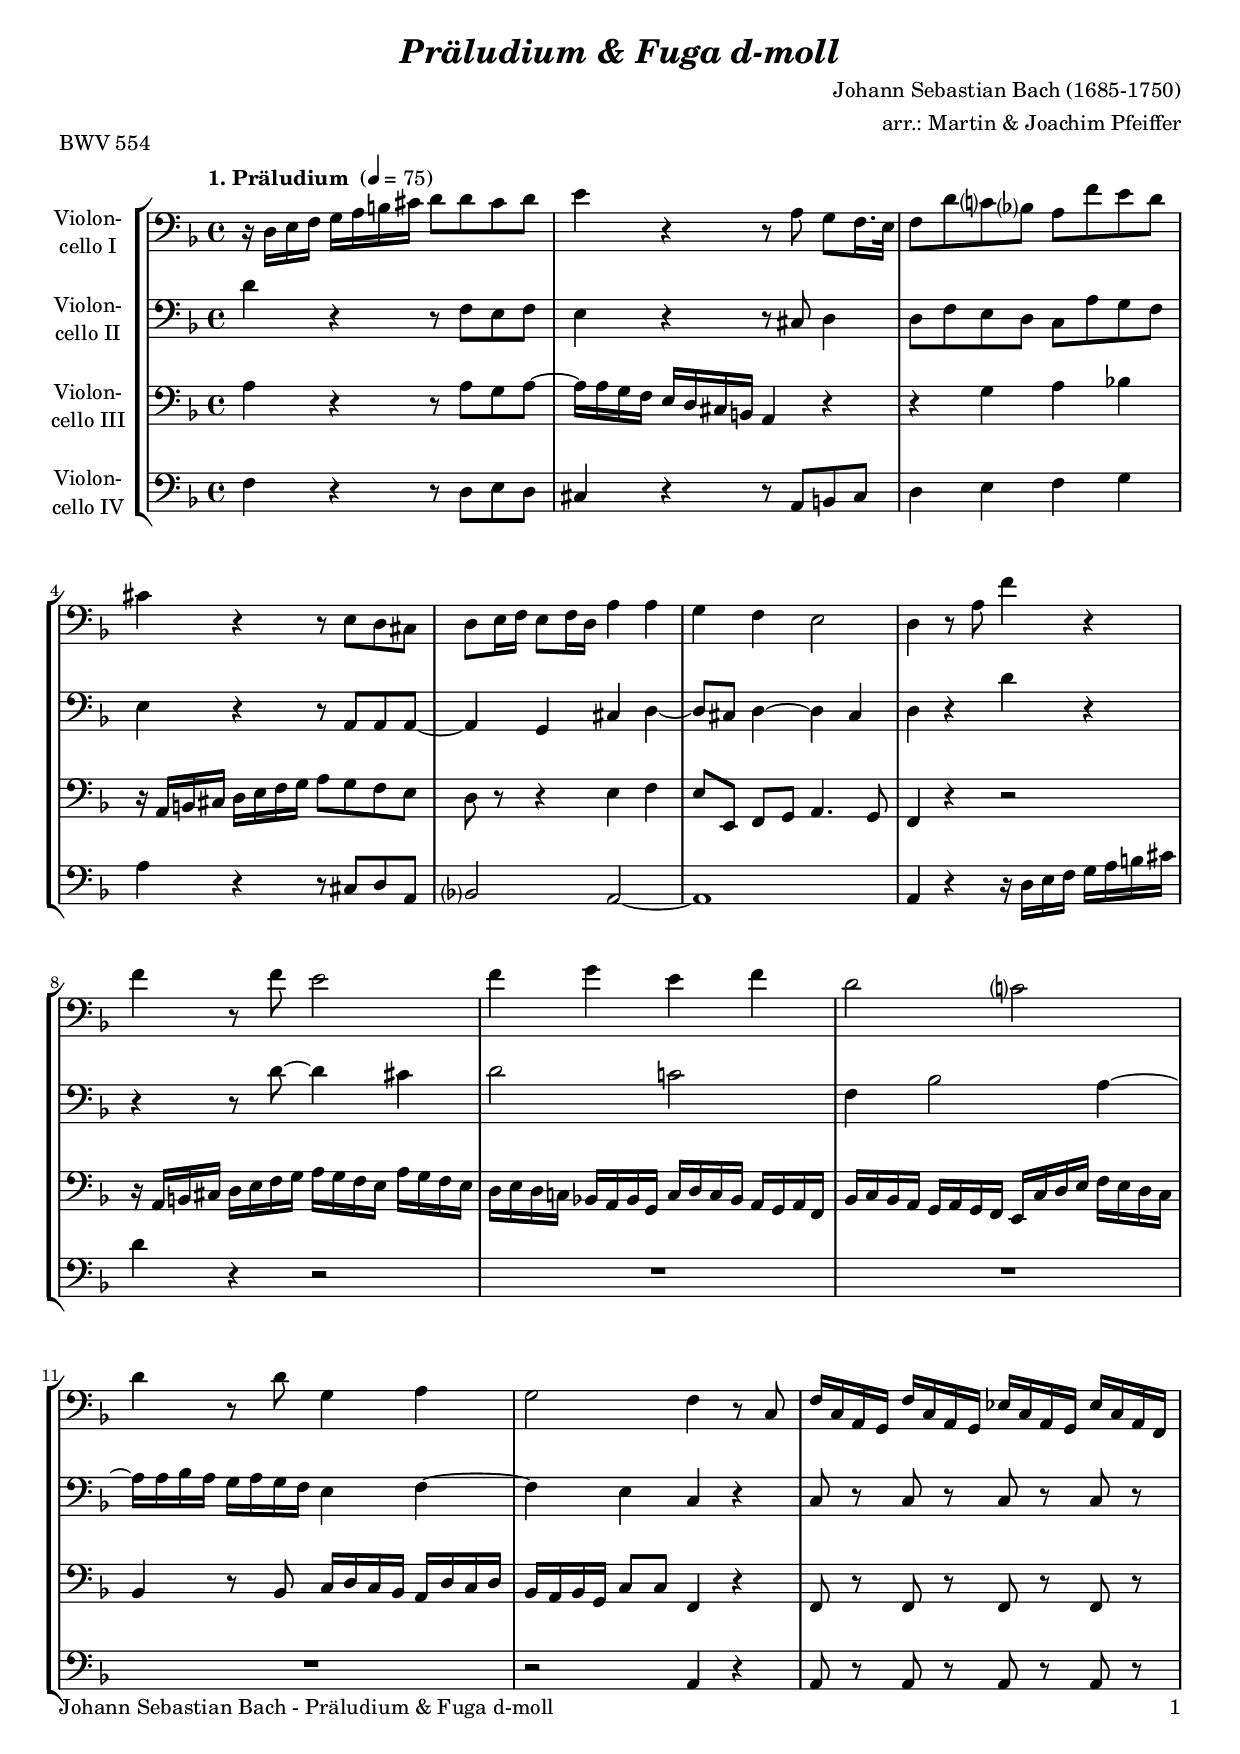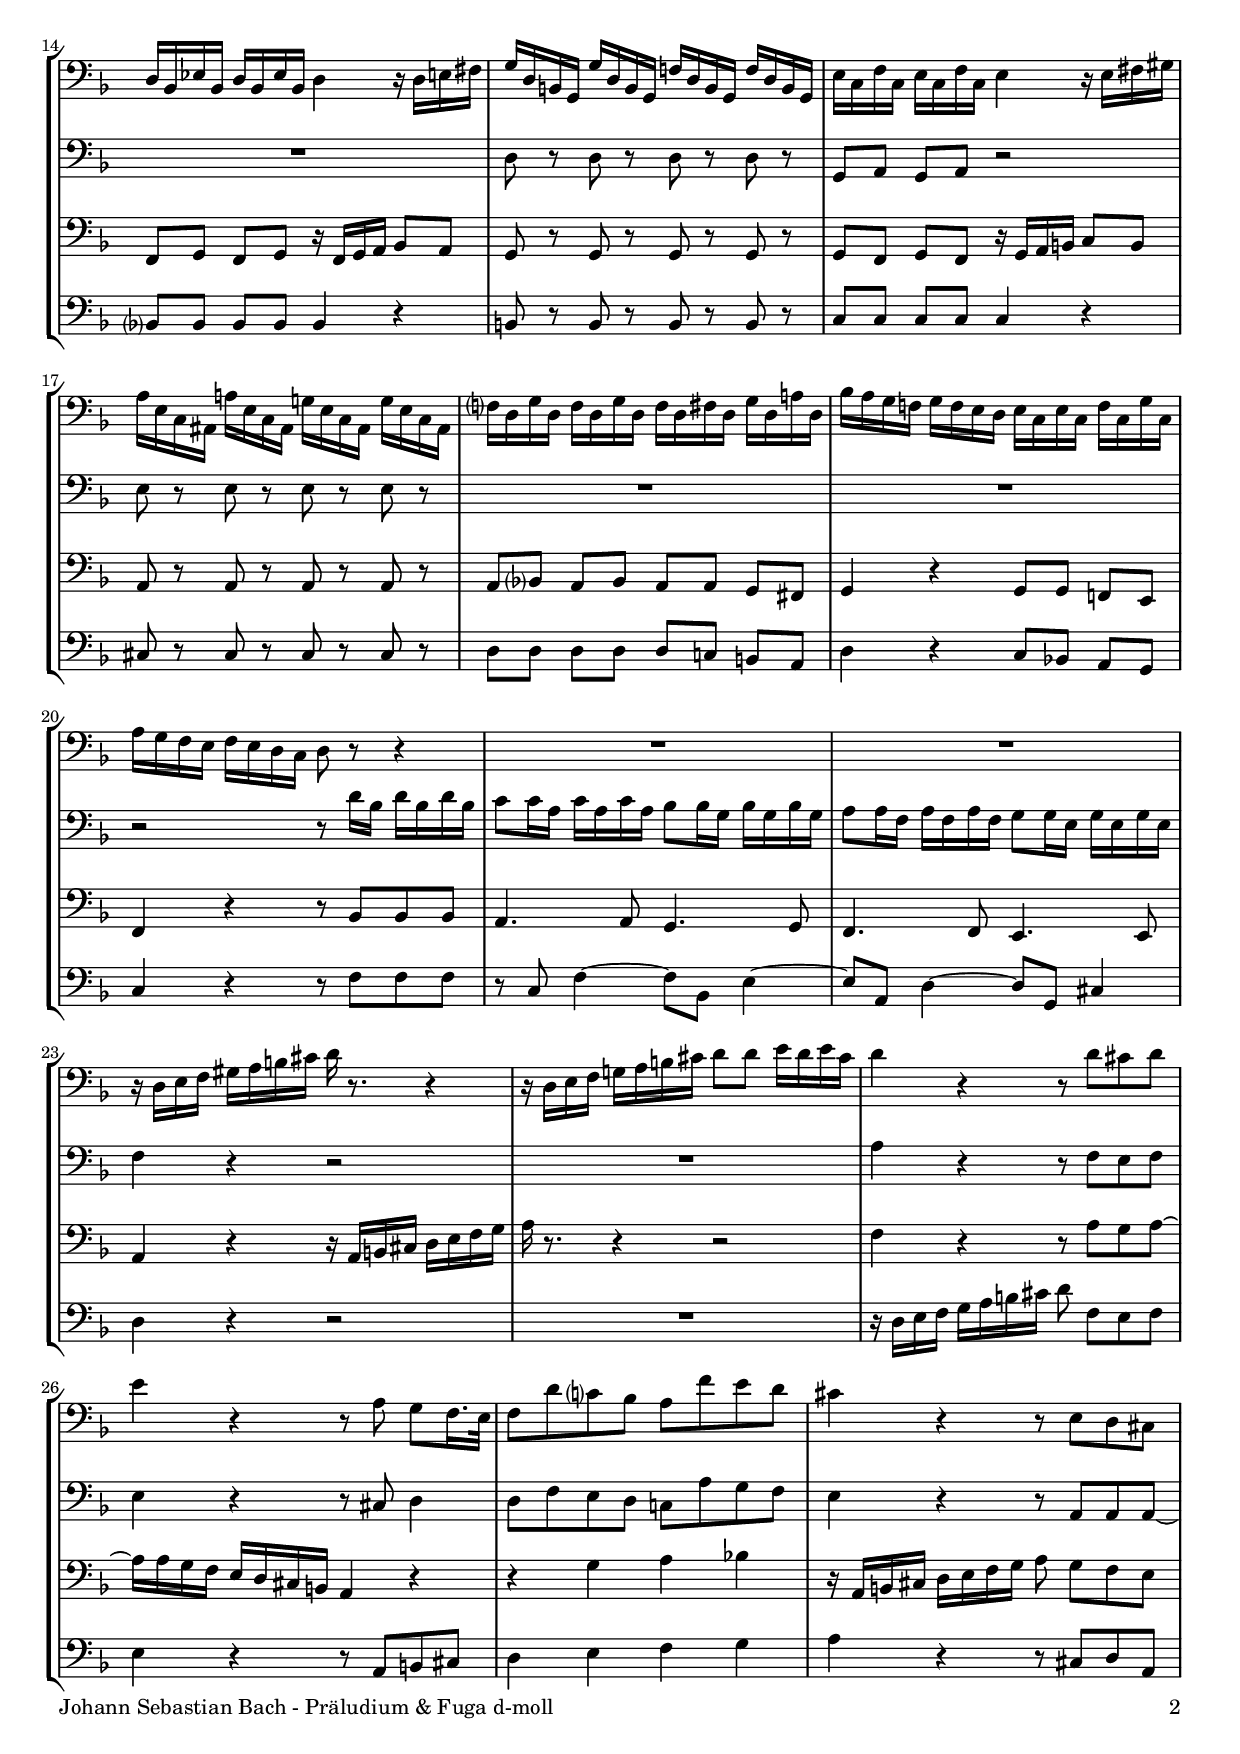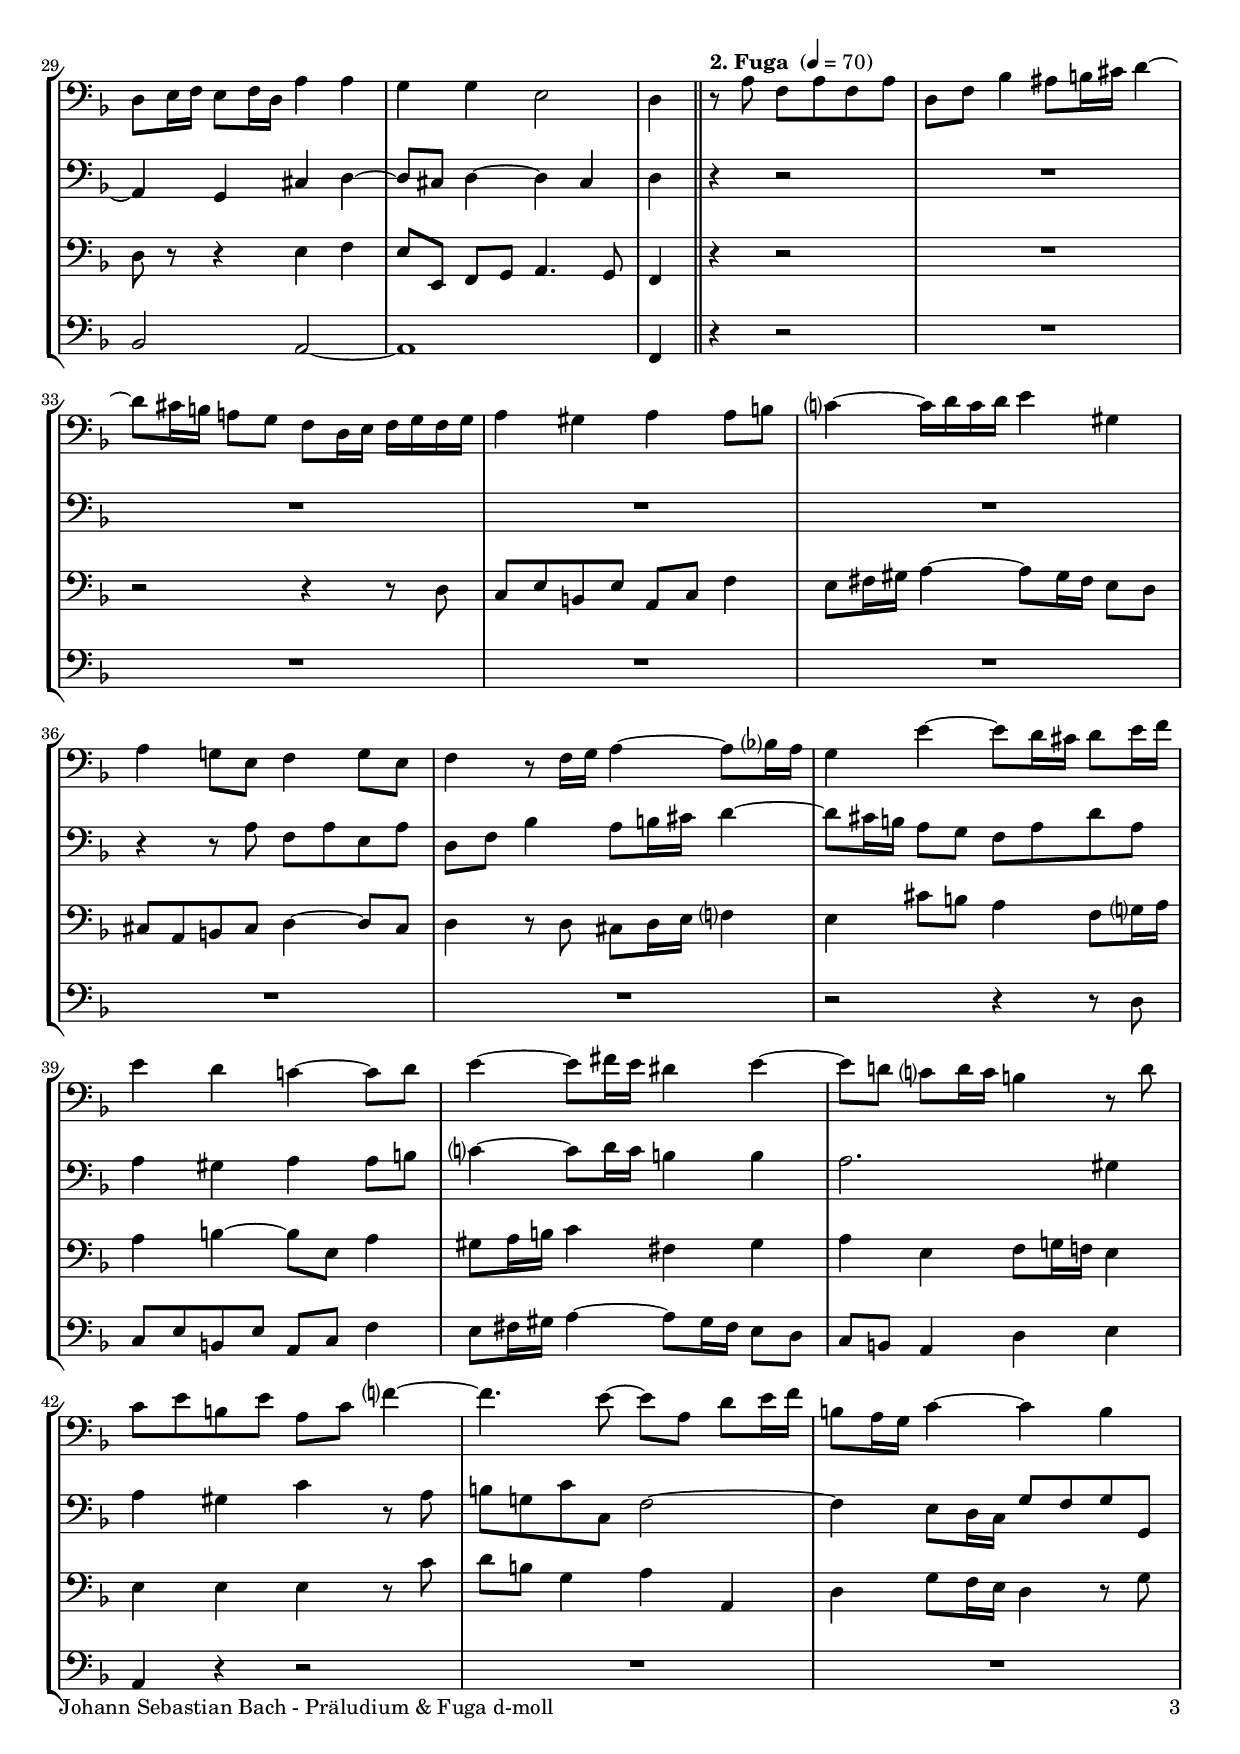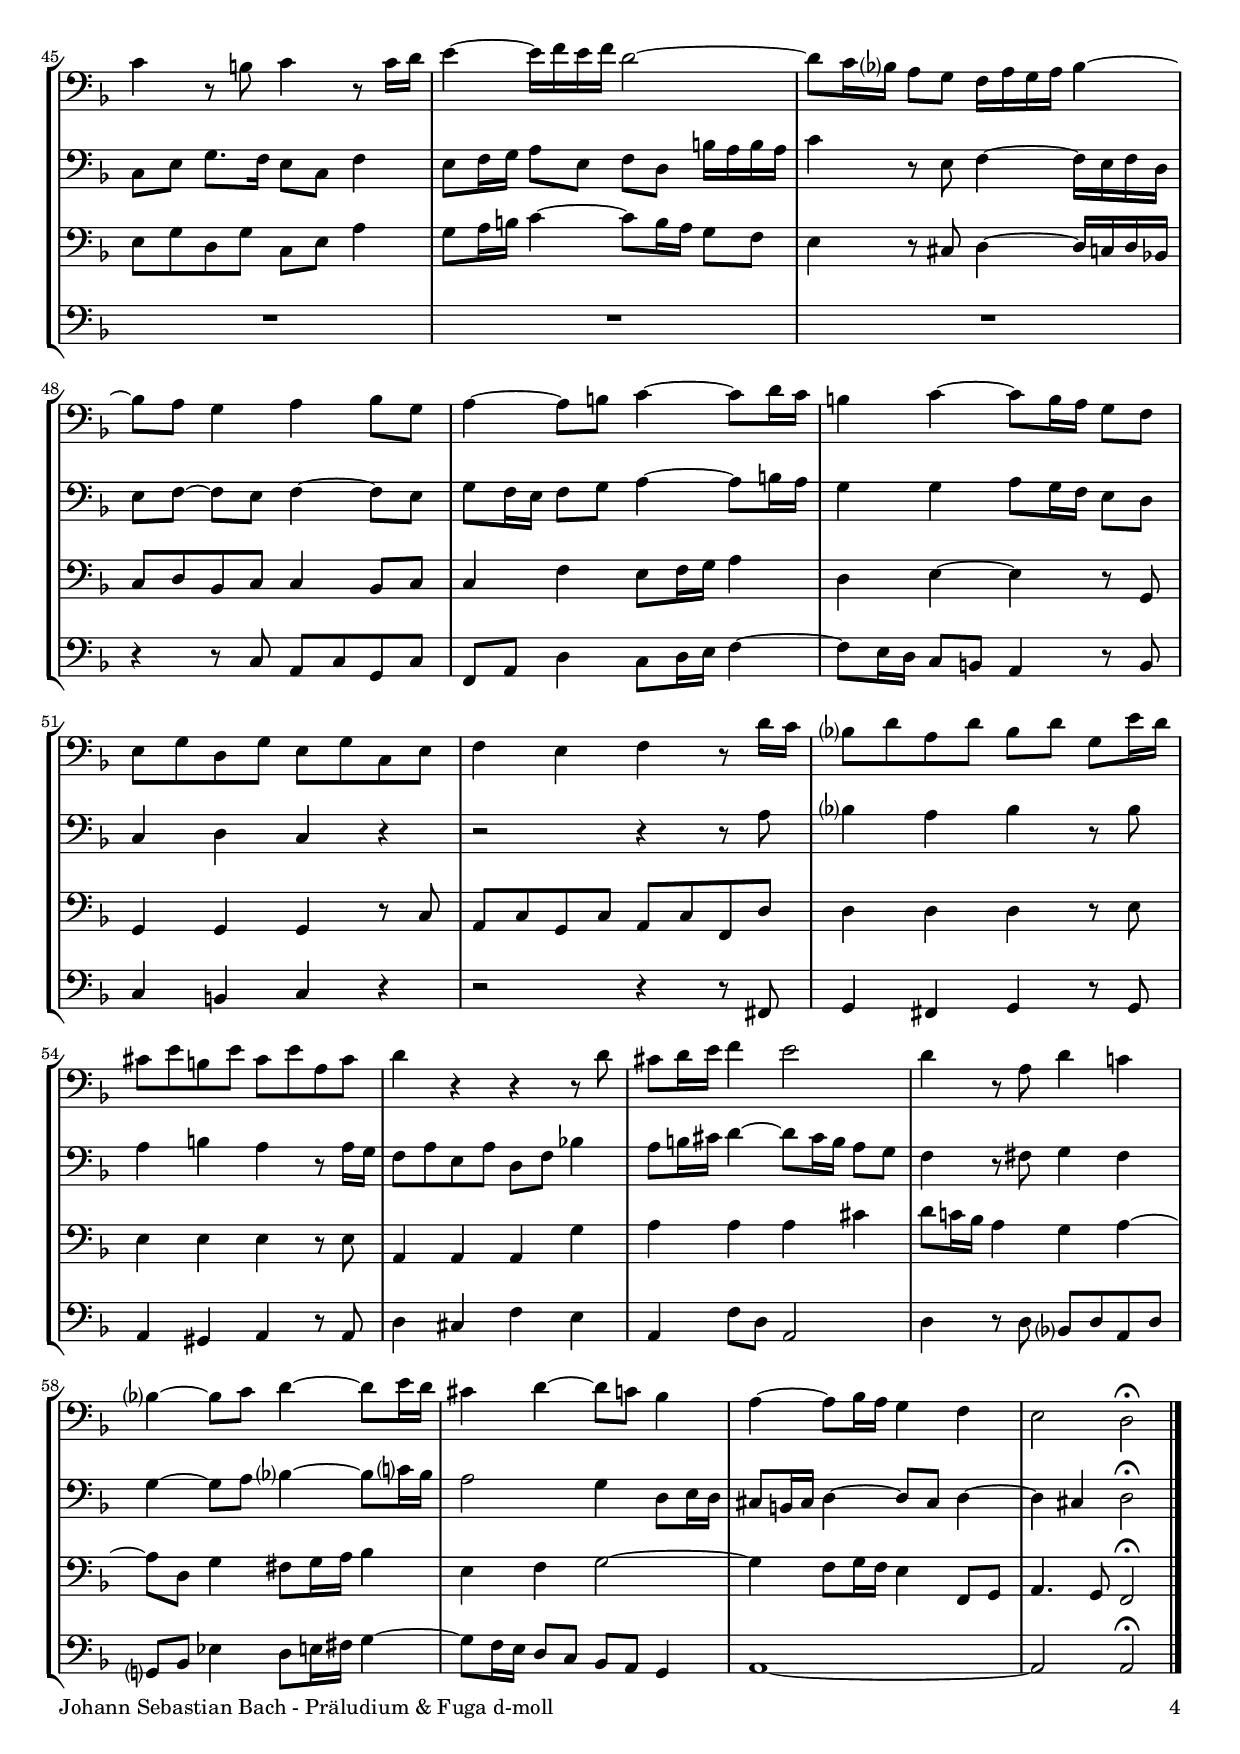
\version "2.18.2"
\include "deutsch.ly"
  
#(set-global-staff-size 18.25)

\header {
  title     = \markup \bold \italic "Präludium & Fuga d-moll"
  composer  = "Johann Sebastian Bach (1685-1750)"
  arranger  = "arr.: Martin & Joachim Pfeiffer"
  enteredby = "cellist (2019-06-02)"
  piece     = "BWV 554"
}

voiceconsts = {
  \key e \minor
  \time 4/4
  \clef "bass"
%  \numericTimeSignature
  \compressFullBarRests
  % Set default beaming for all staves
%  \set Timing.beamExceptions = #'()
%  \set Timing.baseMoment     = #(ly:make-moment 1 4)
%  \set Timing.beatStructure  = #'(1 1 1)
}

micl = "clarinet"
mifl = "flute"
miob = "oboe"
mifh = "french horn"
misx = "tenor sax"
mist = "string ensemble 1"
miba = "cello"

atem = \mark \markup \box \italic "a tempo"
rit  = \mark \markup \box \italic "rit."

introa = {           \tempo "1. Präludium " 4=75 }
introb = { \bar "||" \tempo "2. Fuga "      4=70 }

va = \relative c {
  \voiceconsts

  \introa
  r16 e fis g a h cis dis e8 e dis e
  fis4 r r8 h, a g16. fis32
  g8 e' d? c? h g' fis e

  dis4 r r8 fis, e dis
  e fis16 g fis8 g16 e h'4 h
  a g fis2
  e4 r8 h' g'4 r

  g r8 g fis2
  g4 a fis g
  e2 d?

  e4 r8 e a,4 h
  a2 g4 r8 d
  g16 d h a g' d h a f' d h a f' d h g

  e' c f c e c f c e4 r16 e fis gis
  a e cis a a' e cis a g'! e cis a g' e cis a
  fis' d g d fis d g d fis4 r16 fis gis ais

  h fis d his h'! fis d his a'! fis d his a' fis d his
  g'? e a e g e a e g e gis e a e h'! e,
  c' h a g! a g fis e fis d fis d g d a' d,

  h' a g fis g fis e d e8 r r4
  R1*2

  r16 e fis g ais h cis dis e r8. r4
  r16 e, fis g a! h cis dis e8 e fis16 e fis dis
  e4 r r8 e dis e

  fis4 r r8 h, a g16. fis32
  g8 e' d? c h g' fis e
  dis4 r r8 fis, e dis
  e fis16 g fis8 g16 e h'4 h

  a a fis2
  e4 \introb r8 h' g h g h
  e, g c4 his8 cis16 dis e4~
  e8 dis16 cis h!8 a g e16 fis g a g a

  h4 ais h h8 cis
  d?4~ d16 e d e fis4 ais,
  h a!8 fis g4 a8 fis

  g4 r8 g16 a h4~ h8 c?16 h
  a4 fis'~ fis8 e16 dis e8 fis16 g
  fis4 e d!~ d8 e

  fis4~ fis8 gis16 fis eis4 fis~
  fis8 e! d? e16 d cis4 r8 e
  d fis cis fis h, d g?4~

  g4. fis8~ fis h, e fis16 g
  cis,8 h16 a d4~ d cis
  d r8 cis d4 r8 d16 e

  fis4~ fis16 g fis g e2~
  e8 d16 c? h8 a g16 h a h c4~
  c8 h a4 h c8 a

  h4~ h8 cis d4~ d8 e16 d
  cis4 d~ d8 cis16 h a8 g
  fis a e a fis a d, fis

  g4 fis g r8 e'16 d
  c?8 e h e c e a, fis'16 e
  dis8 fis cis fis dis fis h, dis
  e4 r r r8 e

  dis e16 fis g4 fis2
  e4 r8 h e4 d!
  c?~ c8 d e4~ e8 fis16 e

  dis4 e~ e8 d c4
  h~ h8 c16 h a4 g
  fis2 e\fermata \bar "|."
}

vb = \relative c' {
  \voiceconsts

  \introa
  e4 r r8 g, fis g
  fis4 r r8 dis e4
  e8 g fis e d h' a g

  fis4 r r8 h, h h~
  h4 a dis e~
  e8 dis e4~ e dis
  e r e' r

  r r8 e~ e4 dis
  e2 d!
  g,4 c2 h4~

  h16 h c h a h a g fis4 g~
  g fis d r
  d8 r d r d r d r

  R1
  e8 r e r e r e r
  a, h a[ h] r2

  fis'8 r fis r fis r fis r
  R1*2
  r2 r8 e'16 c e c e c
  d8 d16 h d h d h c8 c16 a c a c a
  h8 h16 g h g h g a8 a16 fis a fis a fis

  g4 r r2
  R1
  h4 r r8 g fis g

  fis4 r r8 dis e4
  e8 g fis e d! h' a g
  fis4 r r8 h, h h~
  h4 a dis e~

  e8 dis e4~ e dis
  e \introb r r2
  R1*4
  r4 r8 h' g h fis h

  e, g c4 h8 cis16 dis e4~
  e8 dis16 cis h8 a g h e h
  h4 ais h h8 cis

  d?4~ d8 e16 d cis4 cis
  h2. ais4
  h ais d r8 h

  cis a! d d, g2~
  g4 fis8 e16 d a'8 g a a,
  d fis a8. g16 fis8 d g4

  fis8 g16 a h8 fis g e cis'16 h cis h
  d4 r8 fis, g4~ g16 fis g e
  fis8 g~ g[ fis] g4~ g8 fis

  a g16 fis g8 a h4~ h8 cis16 h
  a4 a h8 a16 g fis8 e
  d4 e d r

  r2 r4 r8 h'
  c?4 h c r8 c
  h4 cis h r8 h16 a
  g8 h fis h e, g c!4

  h8 cis16 dis e4~ e8 dis16 cis h8 a
  g4 r8 gis a4 gis
  a~ a8 h c?4~ c8 d?16 c

  h2 a4 e8 fis16 e
  dis8 cis16 dis e4~ e8 dis e4~
  e dis e2\fermata \bar "|."
}

vc = \relative c' {
  \voiceconsts

  \introa
  h4 r r8 h a h~
  h16 h a g fis e dis cis h4 r
  r a' h c!

  r16 h, cis dis e fis g a h8 a g fis
  e r r4 fis g
  fis8 fis, g[ a] h4. a8
  g4 r r2

  r16 h cis dis e fis g a h a g fis h a g fis
  e fis e d! c! h c a d e d c h a h g
  c d c h a h a g fis d' e fis g fis e d

  c4 r8 c d16 e d c h e d e
  c h c a d8 d g,4 r
  g8 r g r g r g r

  g a g[ a] r16 g a h c8 h
  a r a r a r a r
  a g a[ g] r16 a h cis d8 cis

  h r h r h r h r
  h c? h[ c] h h a[ gis]
  a4 r a8 a g![ fis]

  g4 r r8 c c c
  h4. h8 a4. a8
  g4. g8 fis4. fis8

  h4 r r16 h cis dis e fis g a
  h r8. r4 r2
  g4 r r8 h a h~

  h16 h a g fis e dis cis h4 r
  r a' h c!
  r16 h, cis dis e fis g a h8 a[ g fis]
  e r r4 fis g

  fis8 fis, g[ a] h4. a8
  g4 \introb r r2
  R1
  r2 r4 r8 e'

  d fis cis fis h, d g4
  fis8 gis16 ais h4~ h8 ais16 gis fis8 e
  dis h cis dis e4~ e8 dis

  e4 r8 e dis e16 fis g?4
  fis dis'8 cis h4 g8 a?16 h
  h4 cis~ cis8 fis, h4

  ais8 h16 cis d4 gis, ais
  h fis g8 a!16 g! fis4
  fis fis fis r8 d'

  e cis a4 h h,
  e a8 g16 fis e4 r8 a
  fis a e a d, fis h4

  a8 h16 cis d4~ d8 cis16 h a8 g
  fis4 r8 dis e4~ e16 d e c!
  d8 e c d d4 c8 d

  d4 g fis8 g16 a h4
  e, fis~ fis r8 a,
  a4 a a r8 d

  h d a d h d g, e'
  e4 e e r8 fis
  fis4 fis fis r8 fis
  h,4 h h a'

  h h h dis
  e8 d!16 c h4 a h~
  h8 e, a4 gis8 a16 h c4

  fis, g a2~
  a4 g8 a16 g fis4 g,8 a
  h4. a8 g2\fermata \bar "|."
}

vd = \relative c' {
  \voiceconsts

  \introa
  g4 r r8 e fis e
  dis4 r r8 h cis dis
  e4 fis g a

  h r r8 dis, e h
  c?2 h~
  h1
  h4 r r16 e fis g a h cis dis

  e4 r r2
  R1*3
  r2 h,4 r
  h8 r h r h r h r

  c? c c[ c]  c4 r
  cis8 r cis r cis r cis r
  d d d[ d] d4 r

  dis8 r dis r dis r dis r
  e e e[ e] e d! cis[ h]
  e4 r d8 c! h[ a]

  d4 r r8 g g g
  r d g4~ g8 c, fis4~
  fis8 h, e4~ e8 a, dis4

  e r r2
  R1
  r16 e fis g a h cis dis e8 g,[ fis g]

  fis4 r r8 h, cis dis
  e4 fis g a
  h r r8 dis, e h
  c2 h~

  h1
  g4 \introb r r2
  R1*6
  r2 r4 r8 e'
  d fis cis fis h, d g4

  fis8 gis16 ais h4~ h8 ais16 gis fis8 e
  d cis h4 e fis
  h, r r2
  R1*5
  r4 r8 d h d a d

  g, h e4 d8 e16 fis g4~
  g8 fis16 e d8 cis h4 r8 cis
  d4 cis d r

  r2 r4 r8 gis,
  a4 gis a r8 a
  h4 ais h r8 h
  e4 dis g fis

  h, g'8 e h2
  e4 r8 e c? e h e
  a,? c f4 e8 fis16 gis a4~

  a8 g16 fis e8 d c h a4
  h1~
  h2 h\fermata \bar "|."
}


music = \new StaffGroup <<
      \new Staff {
	\set Staff.midiInstrument = \miba
	\set Staff.instrumentName = \markup \center-column { "Violon-" "cello I" }
	\transpose e d { \va }
      }

      \new Staff {
	\set Staff.midiInstrument = \miba
	\set Staff.instrumentName = \markup \center-column { "Violon-" "cello II" }
	\transpose e d { \vb }
      }

      \new Staff {
	\set Staff.midiInstrument = \miba
	\set Staff.instrumentName = \markup \center-column { "Violon-" "cello III" }
	\transpose e d { \vc }
      }

      \new Staff {
	\set Staff.midiInstrument = \miba
	\set Staff.instrumentName = \markup \center-column { "Violon-" "cello IV" }
	\transpose e d { \vd }
      }
>>

\book {
   \paper {
    print-page-number = ##t
    print-first-page-number = ##t
    oddHeaderMarkup = \markup \null
    evenHeaderMarkup = \markup \null
    oddFooterMarkup = \markup {
      \fill-line {
        \on-the-fly #print-page-number-check-first
        "Johann Sebastian Bach - Präludium & Fuga d-moll" \fromproperty #'page:page-number-string
      }
    }
    evenFooterMarkup = \oddFooterMarkup
  } \score {
    \music
    \layout {}
  }

  \score {
    \unfoldRepeats \music

    \midi {
      \context {
        \Score
      }
    }
  }
}
